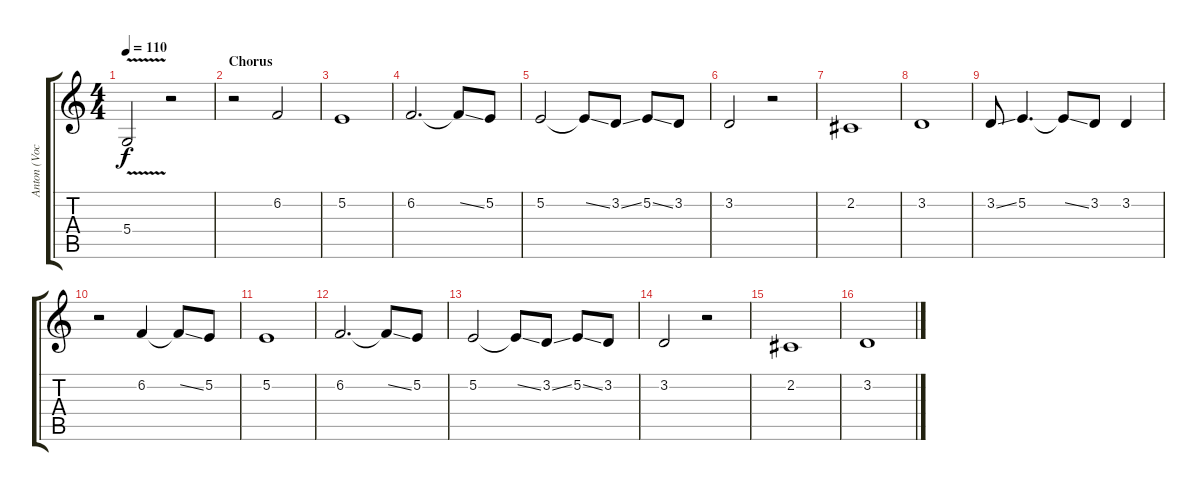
\track ("Anton (Vocals)" "Anton (Voc") {instrument acousticgrandpiano}
\staff {score tabs}
\tuning (E4 B3 G3 D3 A2 E2) {hide}
\ts (4 4)
\tempo 110
\clef g2
\ks c
5.4{v}.2{dy f} r.2 |
\section ("" "Chorus")
r.2 6.2.2 |
5.2.1 |
6.2.2{d} 6.2{ss t}.8 5.2.8 |
5.2.2 5.2{ss t}.8 3.2{ss}.8 5.2{ss}.8 3.2.8 |
3.2.2 r.2 |
2.2.1 |
3.2.1 |
3.2{ss}.8 5.2.4{d} 5.2{ss t}.8 3.2.8 3.2.4 |
r.2 6.2.4 6.2{ss t}.8 5.2.8 |
5.2.1 |
6.2.2{d} 6.2{ss t}.8 5.2.8 |
5.2.2 5.2{ss t}.8 3.2{ss}.8 5.2{ss}.8 3.2.8 |
3.2.2 r.2 |
2.2.1 |
3.2.1
